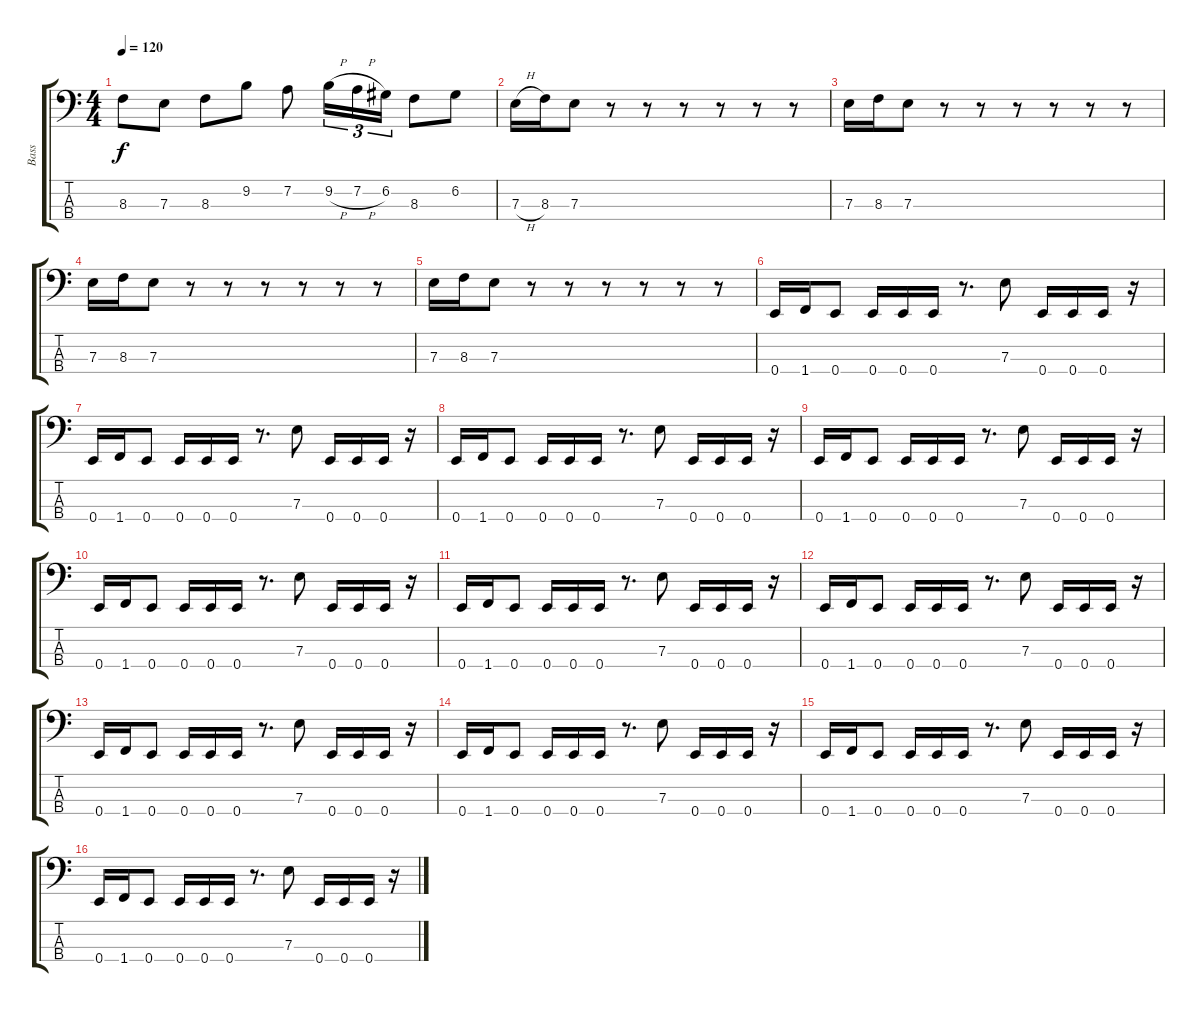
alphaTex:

\track ("Bass" "Bass") {instrument electricbassfinger}
\staff {score tabs}
\tuning (G2 D2 A1 E1) {hide}
\ts (4 4)
\tempo 120
\clef f4
\ks c
8.3.8{dy f} 7.3.8 8.3.8 9.2.8 7.2.8 9.2{h}.16{tu (3 2)} 7.2{h}.16{tu (3 2)} 6.2.16{tu (3 2)} 8.3.8 6.2.8 |
7.3{h}.16 8.3.16 7.3.8 r.8 r.8 r.8 r.8 r.8 r.8 |
7.3.16 8.3.16 7.3.8 r.8 r.8 r.8 r.8 r.8 r.8 |
7.3.16 8.3.16 7.3.8 r.8 r.8 r.8 r.8 r.8 r.8 |
7.3.16 8.3.16 7.3.8 r.8 r.8 r.8 r.8 r.8 r.8 |
0.4.16 1.4.16 0.4.8 0.4.16 0.4.16 0.4.16 r.8{d} 7.3.8 0.4.16 0.4.16 0.4.16 r.16 |
0.4.16 1.4.16 0.4.8 0.4.16 0.4.16 0.4.16 r.8{d} 7.3.8 0.4.16 0.4.16 0.4.16 r.16 |
0.4.16 1.4.16 0.4.8 0.4.16 0.4.16 0.4.16 r.8{d} 7.3.8 0.4.16 0.4.16 0.4.16 r.16 |
0.4.16 1.4.16 0.4.8 0.4.16 0.4.16 0.4.16 r.8{d} 7.3.8 0.4.16 0.4.16 0.4.16 r.16 |
0.4.16 1.4.16 0.4.8 0.4.16 0.4.16 0.4.16 r.8{d} 7.3.8 0.4.16 0.4.16 0.4.16 r.16 |
0.4.16 1.4.16 0.4.8 0.4.16 0.4.16 0.4.16 r.8{d} 7.3.8 0.4.16 0.4.16 0.4.16 r.16 |
0.4.16 1.4.16 0.4.8 0.4.16 0.4.16 0.4.16 r.8{d} 7.3.8 0.4.16 0.4.16 0.4.16 r.16 |
0.4.16 1.4.16 0.4.8 0.4.16 0.4.16 0.4.16 r.8{d} 7.3.8 0.4.16 0.4.16 0.4.16 r.16 |
0.4.16 1.4.16 0.4.8 0.4.16 0.4.16 0.4.16 r.8{d} 7.3.8 0.4.16 0.4.16 0.4.16 r.16 |
0.4.16 1.4.16 0.4.8 0.4.16 0.4.16 0.4.16 r.8{d} 7.3.8 0.4.16 0.4.16 0.4.16 r.16 |
0.4.16 1.4.16 0.4.8 0.4.16 0.4.16 0.4.16 r.8{d} 7.3.8 0.4.16 0.4.16 0.4.16 r.16
